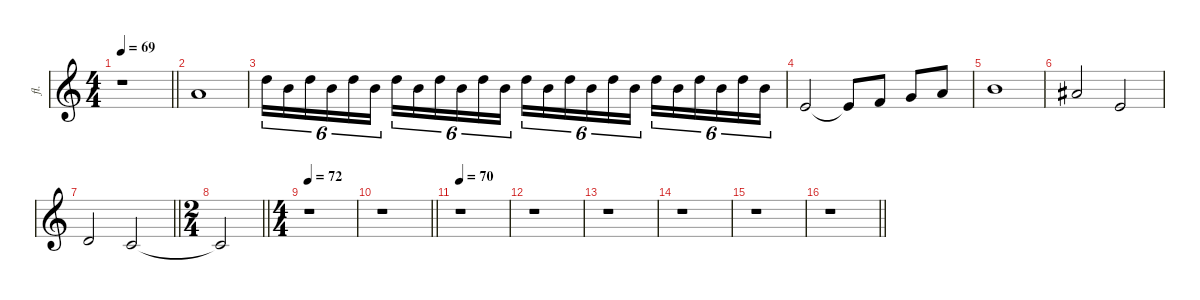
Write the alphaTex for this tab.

\defaultSystemsLayout 4
\hideDynamics
\bracketExtendMode groupsimilarinstruments
\otherSystemsTrackNameOrientation horizontal
\track ("Fill" "fl.") {defaultSystemsLayout 8 instrument flute}
\staff {score}
\tuning (E4 B3 G3 D3 A2 E2)
\ts (4 4)
\tempo 69
\clef g2
\barLineRight lightlight
\ks c
r.1{dy f beam Down} |
10.2.1{beam Up} |
10.1.16{tu (6 4) dy mf beam Down} 12.2.16{tu (6 4) beam Down} 10.1.16{tu (6 4) beam Down} 12.2.16{tu (6 4) beam Down} 10.1.16{tu (6 4) beam Down} 12.2.16{tu (6 4) beam Down} 10.1.16{tu (6 4) beam Down} 12.2.16{tu (6 4) dy mp beam Down} 10.1.16{tu (6 4) beam Down} 12.2.16{tu (6 4) beam Down} 10.1.16{tu (6 4) beam Down} 12.2.16{tu (6 4) beam Down} 10.1.16{tu (6 4) beam Down} 12.2.16{tu (6 4) beam Down} 10.1.16{tu (6 4) beam Down} 12.2.16{tu (6 4) beam Down} 10.1.16{tu (6 4) beam Down} 12.2.16{tu (6 4) dy p beam Down} 10.1.16{tu (6 4) beam Down} 12.2.16{tu (6 4) beam Down} 10.1.16{tu (6 4) beam Down} 12.2.16{tu (6 4) beam Down} 10.1.16{tu (6 4) beam Down} 12.2.16{tu (6 4) dy f beam Down} |
14.4.2{dy mp beam Up} 14.4{t}.8{dy f beam Up} 10.3.8{dy mp beam Up} 12.3.8{beam Up} 10.2.8{beam Up} |
12.2.1{beam Down} |
11.2{acc #}.2{dy f beam Up} 14.4.2{beam Up} |
\barLineRight lightlight
12.4.2{beam Up} 10.4.2{dy mf beam Up} |
\ts (2 4)
\beaming (8 2 2)
\barLineRight lightlight
10.4{t}.2{beam Up} |
\ts (4 4)
\beaming (8 2 2 2 2)
\tempo 72
r.1{beam Down} |
\barLineRight lightlight
r.1{beam Down} |
\tempo 70
r.1{beam Down} |
r.1{beam Down} |
r.1{beam Down} |
r.1{beam Down} |
r.1{beam Down} |
\barLineRight lightlight
r.1{beam Down}
